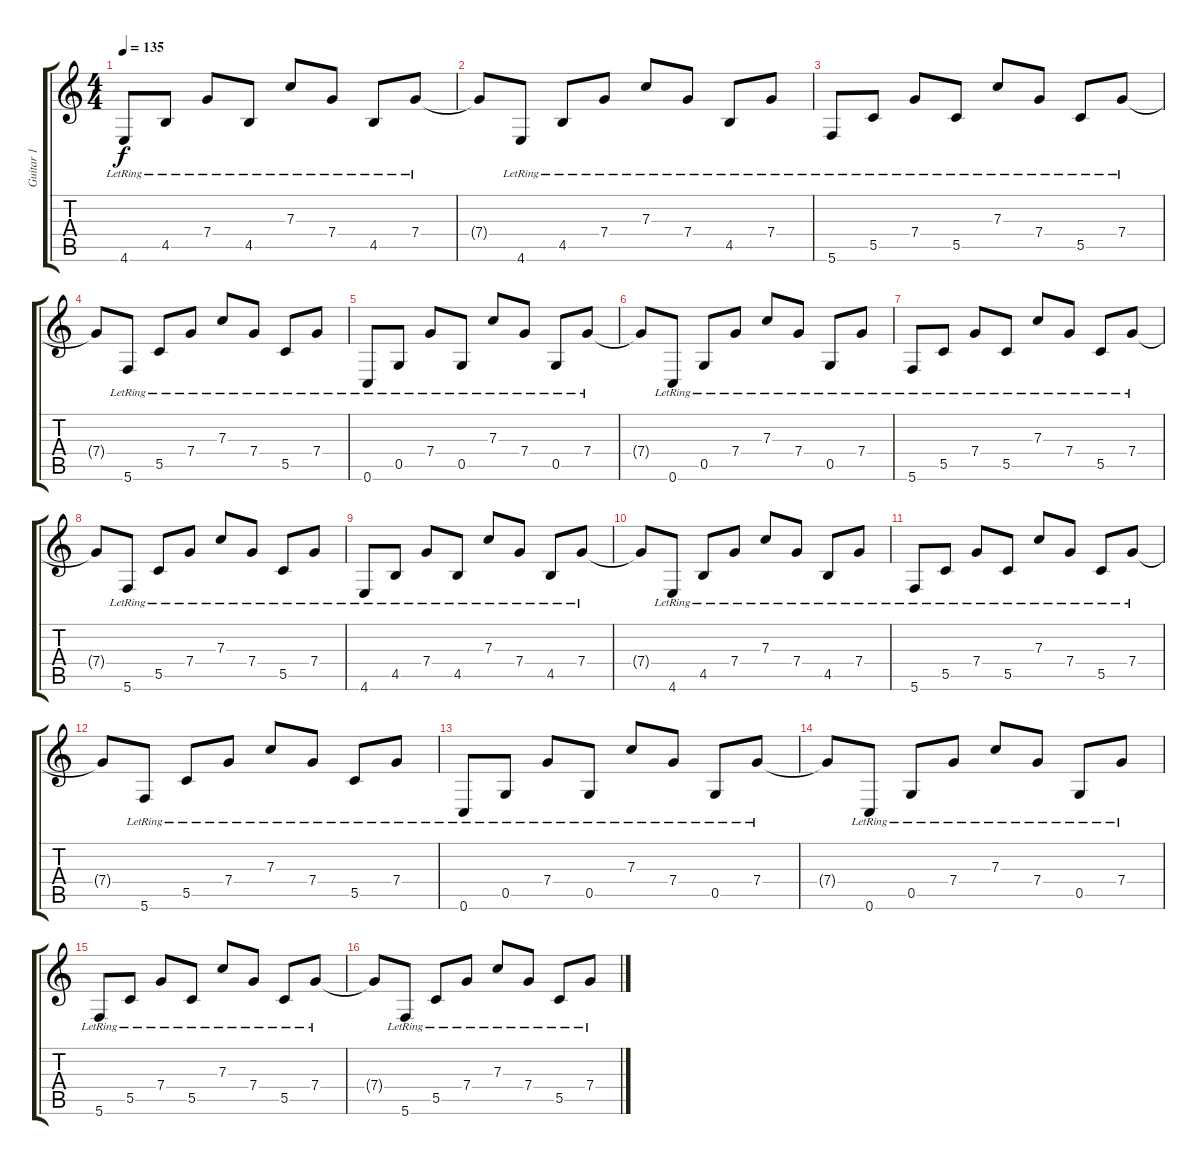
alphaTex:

\track ("Guitar 1" "Guitar 1") {instrument distortionguitar}
\staff {score tabs}
\tuning (D4 A3 F3 C3 G2 C2) {hide}
\ts (4 4)
\tempo 135
\clef g2
\ks c
4.6{lr}.8{dy f} 4.5{lr}.8 7.4{lr}.8 4.5{lr}.8 7.3{lr}.8 7.4{lr}.8 4.5{lr}.8 7.4{lr}.8 |
7.4{t}.8 4.6{lr}.8 4.5{lr}.8 7.4{lr}.8 7.3{lr}.8 7.4{lr}.8 4.5{lr}.8 7.4{lr}.8 |
5.6{lr}.8 5.5{lr}.8 7.4{lr}.8 5.5{lr}.8 7.3{lr}.8 7.4{lr}.8 5.5{lr}.8 7.4{lr}.8 |
7.4{t}.8 5.6{lr}.8 5.5{lr}.8 7.4{lr}.8 7.3{lr}.8 7.4{lr}.8 5.5{lr}.8 7.4{lr}.8 |
0.6{lr}.8 0.5{lr}.8 7.4{lr}.8 0.5{lr}.8 7.3{lr}.8 7.4{lr}.8 0.5{lr}.8 7.4{lr}.8 |
7.4{t}.8 0.6{lr}.8 0.5{lr}.8 7.4{lr}.8 7.3{lr}.8 7.4{lr}.8 0.5{lr}.8 7.4{lr}.8 |
5.6{lr}.8 5.5{lr}.8 7.4{lr}.8 5.5{lr}.8 7.3{lr}.8 7.4{lr}.8 5.5{lr}.8 7.4{lr}.8 |
7.4{t}.8 5.6{lr}.8 5.5{lr}.8 7.4{lr}.8 7.3{lr}.8 7.4{lr}.8 5.5{lr}.8 7.4{lr}.8 |
4.6{lr}.8 4.5{lr}.8 7.4{lr}.8 4.5{lr}.8 7.3{lr}.8 7.4{lr}.8 4.5{lr}.8 7.4{lr}.8 |
7.4{t}.8 4.6{lr}.8 4.5{lr}.8 7.4{lr}.8 7.3{lr}.8 7.4{lr}.8 4.5{lr}.8 7.4{lr}.8 |
5.6{lr}.8 5.5{lr}.8 7.4{lr}.8 5.5{lr}.8 7.3{lr}.8 7.4{lr}.8 5.5{lr}.8 7.4{lr}.8 |
7.4{t}.8 5.6{lr}.8 5.5{lr}.8 7.4{lr}.8 7.3{lr}.8 7.4{lr}.8 5.5{lr}.8 7.4{lr}.8 |
0.6{lr}.8 0.5{lr}.8 7.4{lr}.8 0.5{lr}.8 7.3{lr}.8 7.4{lr}.8 0.5{lr}.8 7.4{lr}.8 |
7.4{t}.8 0.6{lr}.8 0.5{lr}.8 7.4{lr}.8 7.3{lr}.8 7.4{lr}.8 0.5{lr}.8 7.4{lr}.8 |
5.6{lr}.8 5.5{lr}.8 7.4{lr}.8 5.5{lr}.8 7.3{lr}.8 7.4{lr}.8 5.5{lr}.8 7.4{lr}.8 |
7.4{t}.8 5.6{lr}.8 5.5{lr}.8 7.4{lr}.8 7.3{lr}.8 7.4{lr}.8 5.5{lr}.8 7.4{lr}.8
